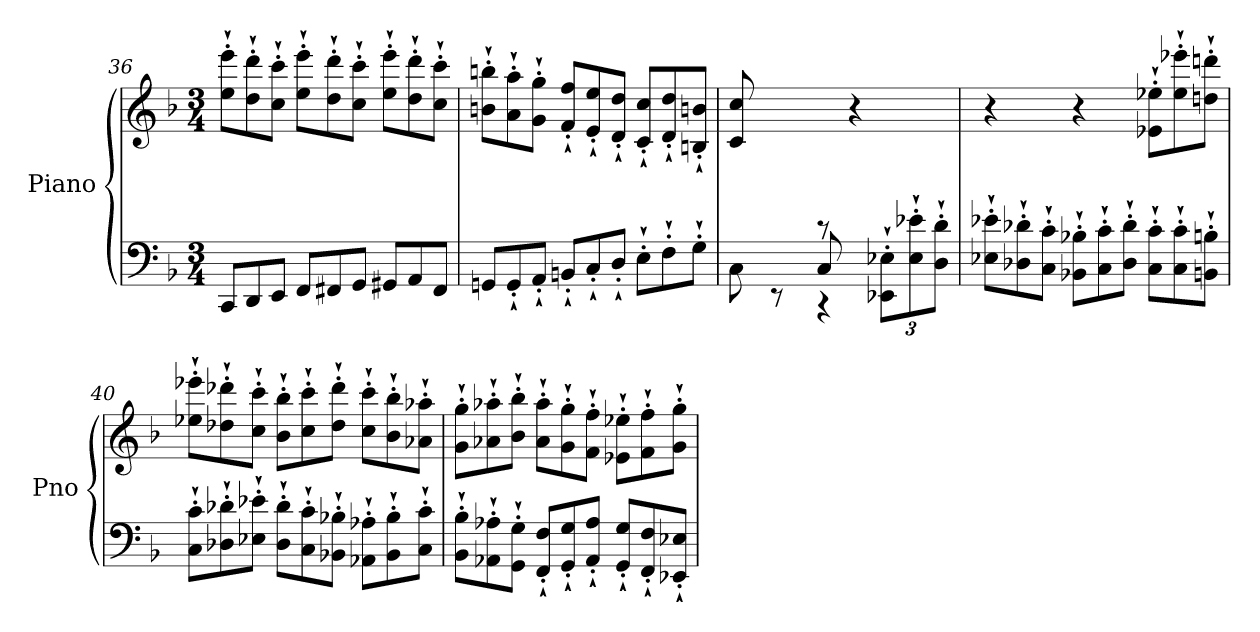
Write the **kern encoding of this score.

**kern	**kern	**dynam
*part1	*part1	*part1
*staff2	*staff1	*staff1/2
*I"Piano	*	*
*I'Pno	*	*
*clefF4	*clefG2	*
*k[b-]	*k[b-]	*
*M3/4	*M3/4	*
*Xtuplet	*Xtuplet	*
=36	=36	=36
12CC/L	12ee\`' 12eee\`'L	.
12DD/	12dd\`' 12ddd\`'	.
12EE/J	12cc\`' 12ccc\`'J	.
12FF/L	12ee\`' 12eee\`'L	.
12FF#X/	12dd\`' 12ddd\`'	.
12GG/J	12cc\`' 12ccc\`'J	.
12GG#X/L	12ee\`' 12eee\`'L	.
12AA/	12dd\`' 12ddd\`'	.
12FF#/J	12cc\`' 12ccc\`'J	.
!!LO:LB:g=z
=37	=37	=37
12GGn/L	12bn\`' 12bbn\`'L	.
12GG`'/	12a\`' 12aa\`'	.
12AA`'/J	12g\`' 12gg\`'J	.
12BBn`'/L	12f/`' 12ff/`'L	.
12C`'/	12e/`' 12ee/`'	.
12D`'/J	12d/`' 12dd/`'J	.
12E`'\L	12c/`' 12cc/`'L	.
12F`'\	12d/`' 12dd/`'	.
12G`'\J	12Bn/`' 12bn/`'J	.
=38	=38	=38
*^	*	*
12ryy	8C\	12c/ 12cc/L	.
12D/	.	24%7ryy	.
.	8rEE	.	.
12BBn/J	.	.	.
8C/	4rCC	.	.
4.ryy	.	8rAAA	.
*	*tuplet	*	*
*	*Xbrackettup	*	*
!	!	!	!LO:DY:a=2
!	!	!	!LO:DY:n=1:b=2
.	12EE-X\`' 12E-X\`'L	4r	other-dynamics f
.	12E-\`' 12e-X\`'	.	.
.	12D\`' 12d\`'J	.	.
*v	*v	*	*
=39	=39	=39
*Xtuplet	*	*
12E-X\`' 12e-X\`'L	4r	.
12D-X\`' 12d-X\`'	.	.
12C\`' 12c\`'J	.	.
12BB-X\`' 12B-X\`'L	4r	.
12C\`' 12c\`'	.	.
12D-\`' 12d-\`'J	.	.
12C\`' 12c\`'L	12e-X\`' 12ee-X\`'L	.
12C\`' 12c\`'	12ee-\`' 12eee-X\`'	.
12BBn\`' 12Bn\`'J	12ddn\`' 12dddn\`'J	.
!!LO:LB:g=z
=40	=40	=40
12C\`' 12c\`'L	12ee-X\`' 12eee-X\`'L	.
12D-X\`' 12d-X\`'	12dd-X\`' 12ddd-X\`'	.
12E-X\`' 12e-X\`'J	12cc\`' 12ccc\`'J	.
12D-\`' 12d-\`'L	12b-\`' 12bb-\`'L	.
12C\`' 12c\`'	12cc\`' 12ccc\`'	.
12BB-X\`' 12B-X\`'J	12dd-\`' 12ddd-\`'J	.
12AA-X\`' 12A-X\`'L	12cc\`' 12ccc\`'L	.
12BB-\`' 12B-\`'	12b-\`' 12bb-\`'	.
12C\`' 12c\`'J	12a-X\`' 12aa-X\`'J	.
=41	=41	=41
12BB-\`' 12B-\`'L	12g\`' 12gg\`'L	.
12AA-X\`' 12A-X\`'	12a-X\`' 12aa-X\`'	.
12GG\`' 12G\`'J	12b-\`' 12bb-\`'J	.
12FF/`' 12F/`'L	12a-\`' 12aa-\`'L	.
12GG/`' 12G/`'	12g\`' 12gg\`'	.
12AA-/`' 12A-/`'J	12f\`' 12ff\`'J	.
12GG/`' 12G/`'L	12e-X\`' 12ee-X\`'L	.
12FF/`' 12F/`'	12f\`' 12ff\`'	.
12EE-X/`' 12E-X/`'J	12g\`' 12gg\`'J	.
=	=	=
*-	*-	*-
